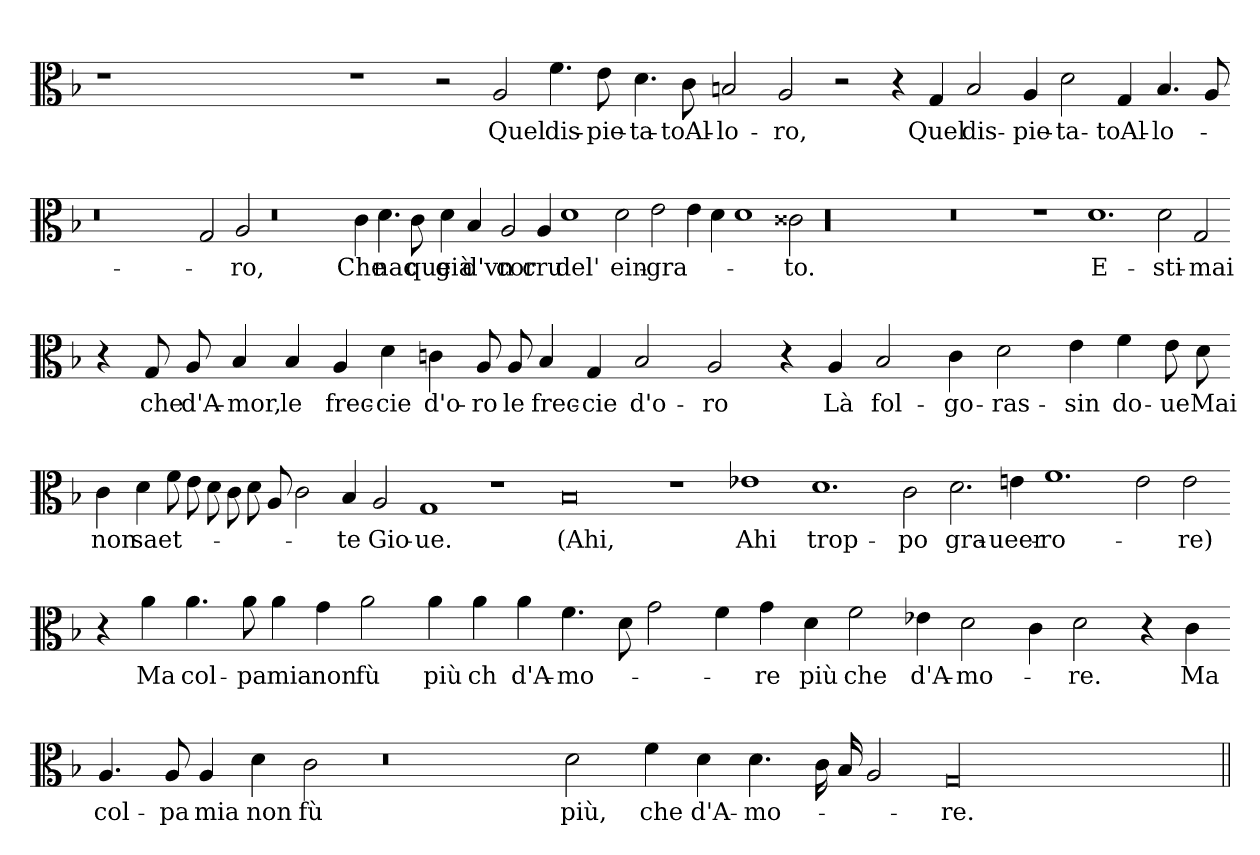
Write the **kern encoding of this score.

**kern	**text
*part1	*part1
*staff1	*staff1
*clefC3	*
*k[b-]	*
=	=
1r	.
0.ryy	.
1r	.
2r	.
2A	Quel
4.f	dis-
8e	pie-
4.d	ta-
8c	toAl-
2B	lo-
2A	ro,
2r	.
4r	.
4G	Quel
2B	dis-
4A	pie-
2d	ta-
4G	toAl-
4.B	lo-
8A	.
=-	=-
0.r	.
2G	.
2A	ro,
0r	.
4c	Che
4.d	nac-
8c	que
4d	già
4B	d'vn
2A	cor
4A	cru-
1d	del'
2d	ein-
2e	gra-
4e	.
4d	.
1d	.
2c##X	to.
00r	.
0r	.
1r	.
1.d	E-
2d	sti-
2G	mai
=-	=-
4r	.
8G	che
8A	d'A-
4B	mor,
4B	le
4A	frec-
4d	cie
4c	d'o-
8A	ro
8A	le
4B	frec-
4G	cie
2B	d'o-
2A	ro
4r	.
4A	Là
2B	fol-
4c	go-
2d	ras-
4e	sin
4f	do-
8e	ue
8d	Mai
=-	=-
4c	non
4d	saet-
8f	.
8e	.
8d	.
8c	.
8d	.
8A	.
2c	.
4B	te
2A	Gio-
1G	ue.
1r	.
0B	(Ahi,
1r	.
1e-X	Ahi
1.d	trop-
2c	po
2.d	gra-
4e	ueer-
1.f	ro-
2e	.
2e	re)
=-	=-
4r	.
4a	Ma
4.a	col-
8a	pa
4a	mia
4g	non
2a	fù
4a	più
4a	ch
4a	d'A-
4.f	mo-
8d	.
2g	.
4f	.
4g	re
4d	più
2f	che
4e-X	d'A-
2d	mo-
4c	.
2d	re.
4r	.
4c	Ma
=-	=-
4.A	col-
8A	pa
4A	mia
4d	non
2c	fù
0r	.
2d	più,
4f	che
4d	d'A-
4.d	mo-
16c	.
16B	.
2A	.
00G/	re.
=||	=||
*-	*-
